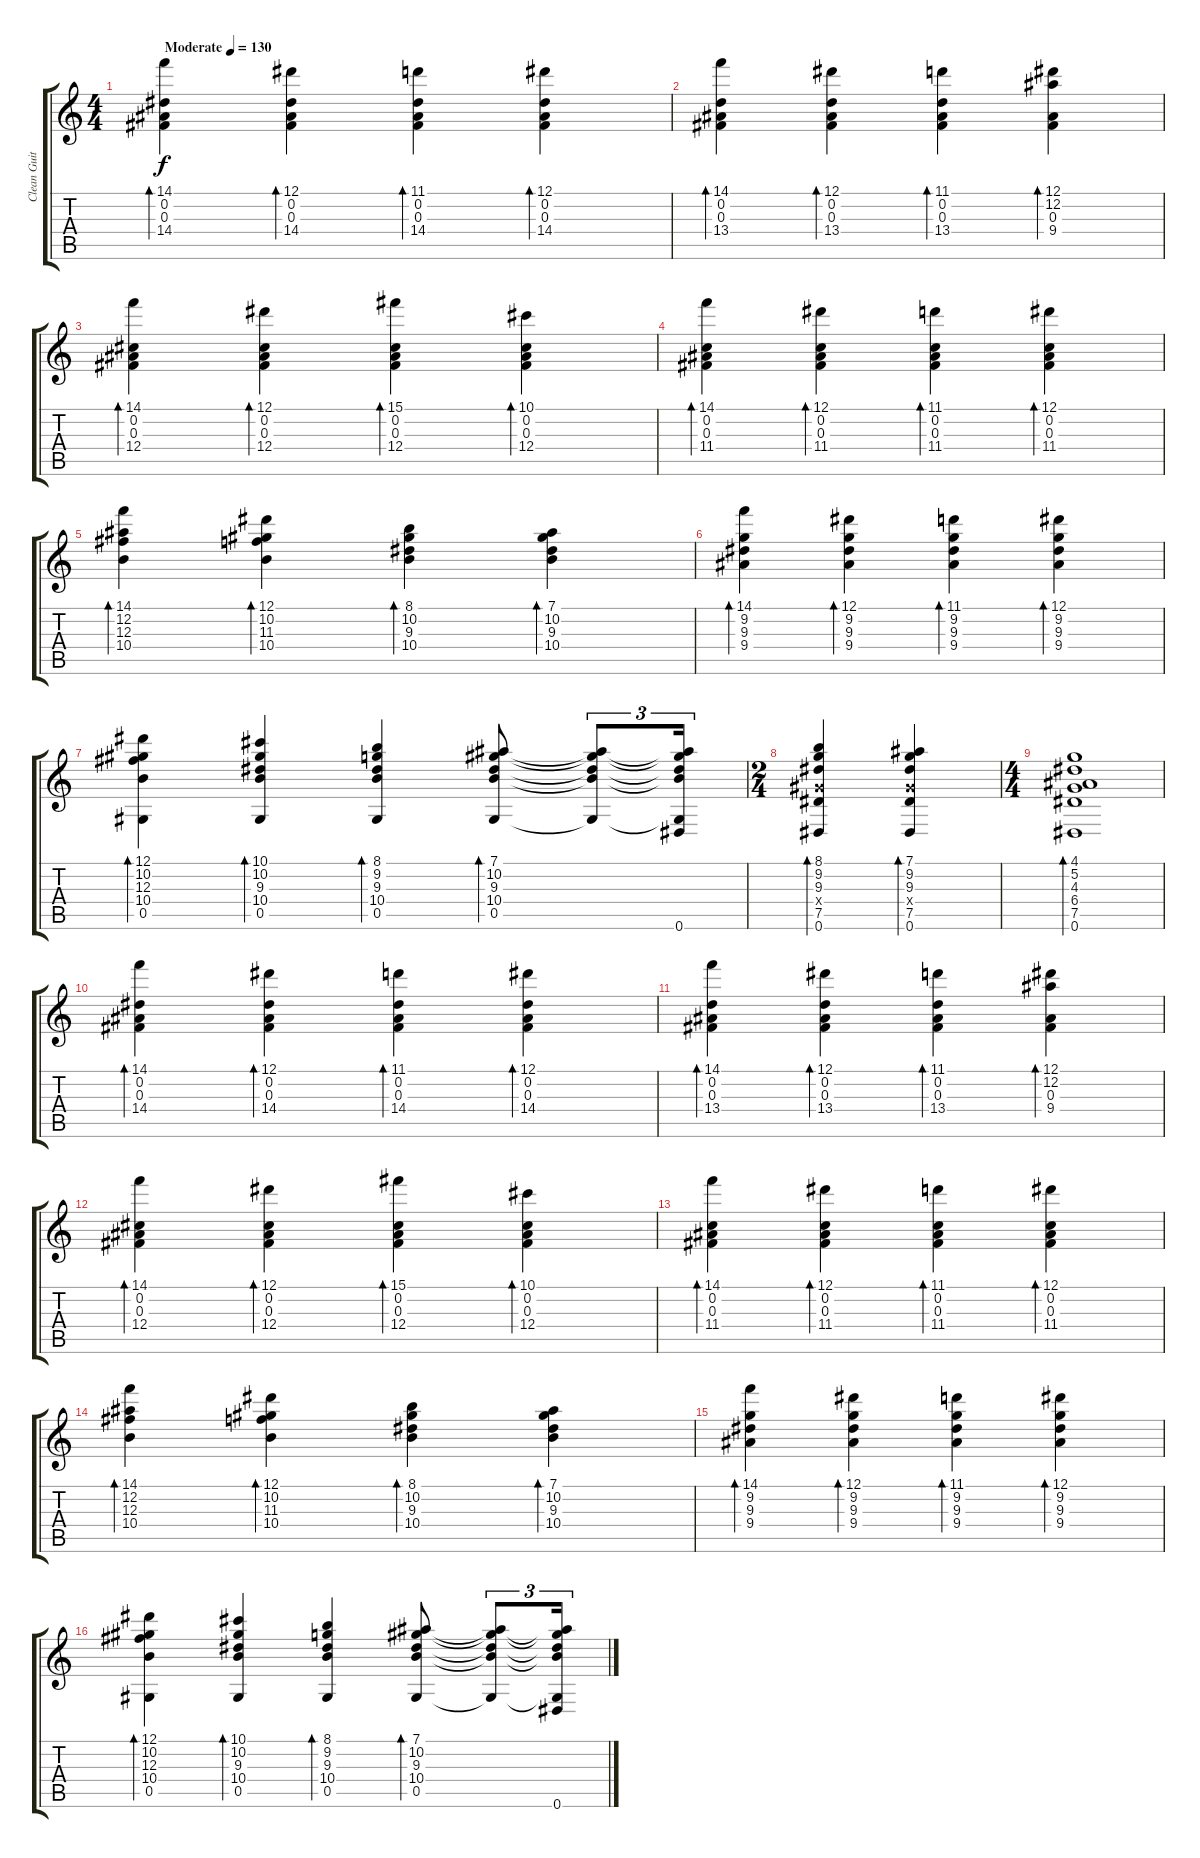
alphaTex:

\track ("Clean Guitar" "Clean Guit") {instrument electricguitarjazz}
\staff {score tabs}
\tuning (Eb4 Bb3 Gb3 Db3 Ab2 Eb2) {hide}
\ts (4 4)
\tempo (130 "Moderate")
\tempo 43
\tempo (130 "Moderate")
\clef g2
\ks c
(14.1 0.2 0.3 14.4).4{bd 60 dy f instrument electricguitarjazz} (12.1 0.2 0.3 14.4).4{bd 60} (11.1 0.2 0.3 14.4).4{bd 60} (12.1 0.2 0.3 14.4).4{bd 60} |
(14.1 0.2 0.3 13.4).4{bd 60} (12.1 0.2 0.3 13.4).4{bd 60} (11.1 0.2 0.3 13.4).4{bd 60} (12.1 12.2 0.3 9.4).4{bd 60} |
(14.1 0.2 0.3 12.4).4{bd 60} (12.1 0.2 0.3 12.4).4{bd 60} (15.1 0.2 0.3 12.4).4{bd 60} (10.1 0.2 0.3 12.4).4{bd 60} |
(14.1 0.2 0.3 11.4).4{bd 60} (12.1 0.2 0.3 11.4).4{bd 60} (11.1 0.2 0.3 11.4).4{bd 60} (12.1 0.2 0.3 11.4).4{bd 60} |
(14.1 12.2 12.3 10.4).4{bd 60} (12.1 10.2 11.3 10.4).4{bd 60} (8.1 10.2 9.3 10.4).4{bd 60} (7.1 10.2 9.3 10.4).4{bd 60} |
(14.1 9.2 9.3 9.4).4{bd 60} (12.1 9.2 9.3 9.4).4{bd 60} (11.1 9.2 9.3 9.4).4{bd 60} (12.1 9.2 9.3 9.4).4{bd 60} |
(12.1 10.2 12.3 10.4 0.5).4{bd 60} (10.1 10.2 9.3 10.4 0.5).4{bd 60} (8.1 9.2 9.3 10.4 0.5).4{bd 60} (7.1 10.2 9.3 10.4 0.5).8{bd 60} (7.1{t} 10.2{t} 9.3{t} 10.4{t} 0.5{t}).8{tu (3 2)} (7.1{t} 10.2{t} 9.3{t} 10.4{t} 0.5{t} 0.6).16{tu (3 2)} |
\ts (2 4)
(8.1 9.2 9.3 7.4{x} 7.5 0.6).4{bd 60} (7.1 9.2 9.3 7.4{x} 7.5 0.6).4{bd 60} |
\ts (4 4)
(4.1 5.2 4.3 6.4 7.5 0.6).1{bd 60} |
(14.1 0.2 0.3 14.4).4{bd 60} (12.1 0.2 0.3 14.4).4{bd 60} (11.1 0.2 0.3 14.4).4{bd 60} (12.1 0.2 0.3 14.4).4{bd 60} |
(14.1 0.2 0.3 13.4).4{bd 60} (12.1 0.2 0.3 13.4).4{bd 60} (11.1 0.2 0.3 13.4).4{bd 60} (12.1 12.2 0.3 9.4).4{bd 60} |
(14.1 0.2 0.3 12.4).4{bd 60} (12.1 0.2 0.3 12.4).4{bd 60} (15.1 0.2 0.3 12.4).4{bd 60} (10.1 0.2 0.3 12.4).4{bd 60} |
(14.1 0.2 0.3 11.4).4{bd 60} (12.1 0.2 0.3 11.4).4{bd 60} (11.1 0.2 0.3 11.4).4{bd 60} (12.1 0.2 0.3 11.4).4{bd 60} |
(14.1 12.2 12.3 10.4).4{bd 60} (12.1 10.2 11.3 10.4).4{bd 60} (8.1 10.2 9.3 10.4).4{bd 60} (7.1 10.2 9.3 10.4).4{bd 60} |
(14.1 9.2 9.3 9.4).4{bd 60} (12.1 9.2 9.3 9.4).4{bd 60} (11.1 9.2 9.3 9.4).4{bd 60} (12.1 9.2 9.3 9.4).4{bd 60} |
(12.1 10.2 12.3 10.4 0.5).4{bd 60} (10.1 10.2 9.3 10.4 0.5).4{bd 60} (8.1 9.2 9.3 10.4 0.5).4{bd 60} (7.1 10.2 9.3 10.4 0.5).8{bd 60} (7.1{t} 10.2{t} 9.3{t} 10.4{t} 0.5{t}).8{tu (3 2)} (7.1{t} 10.2{t} 9.3{t} 10.4{t} 0.5{t} 0.6).16{tu (3 2)}
